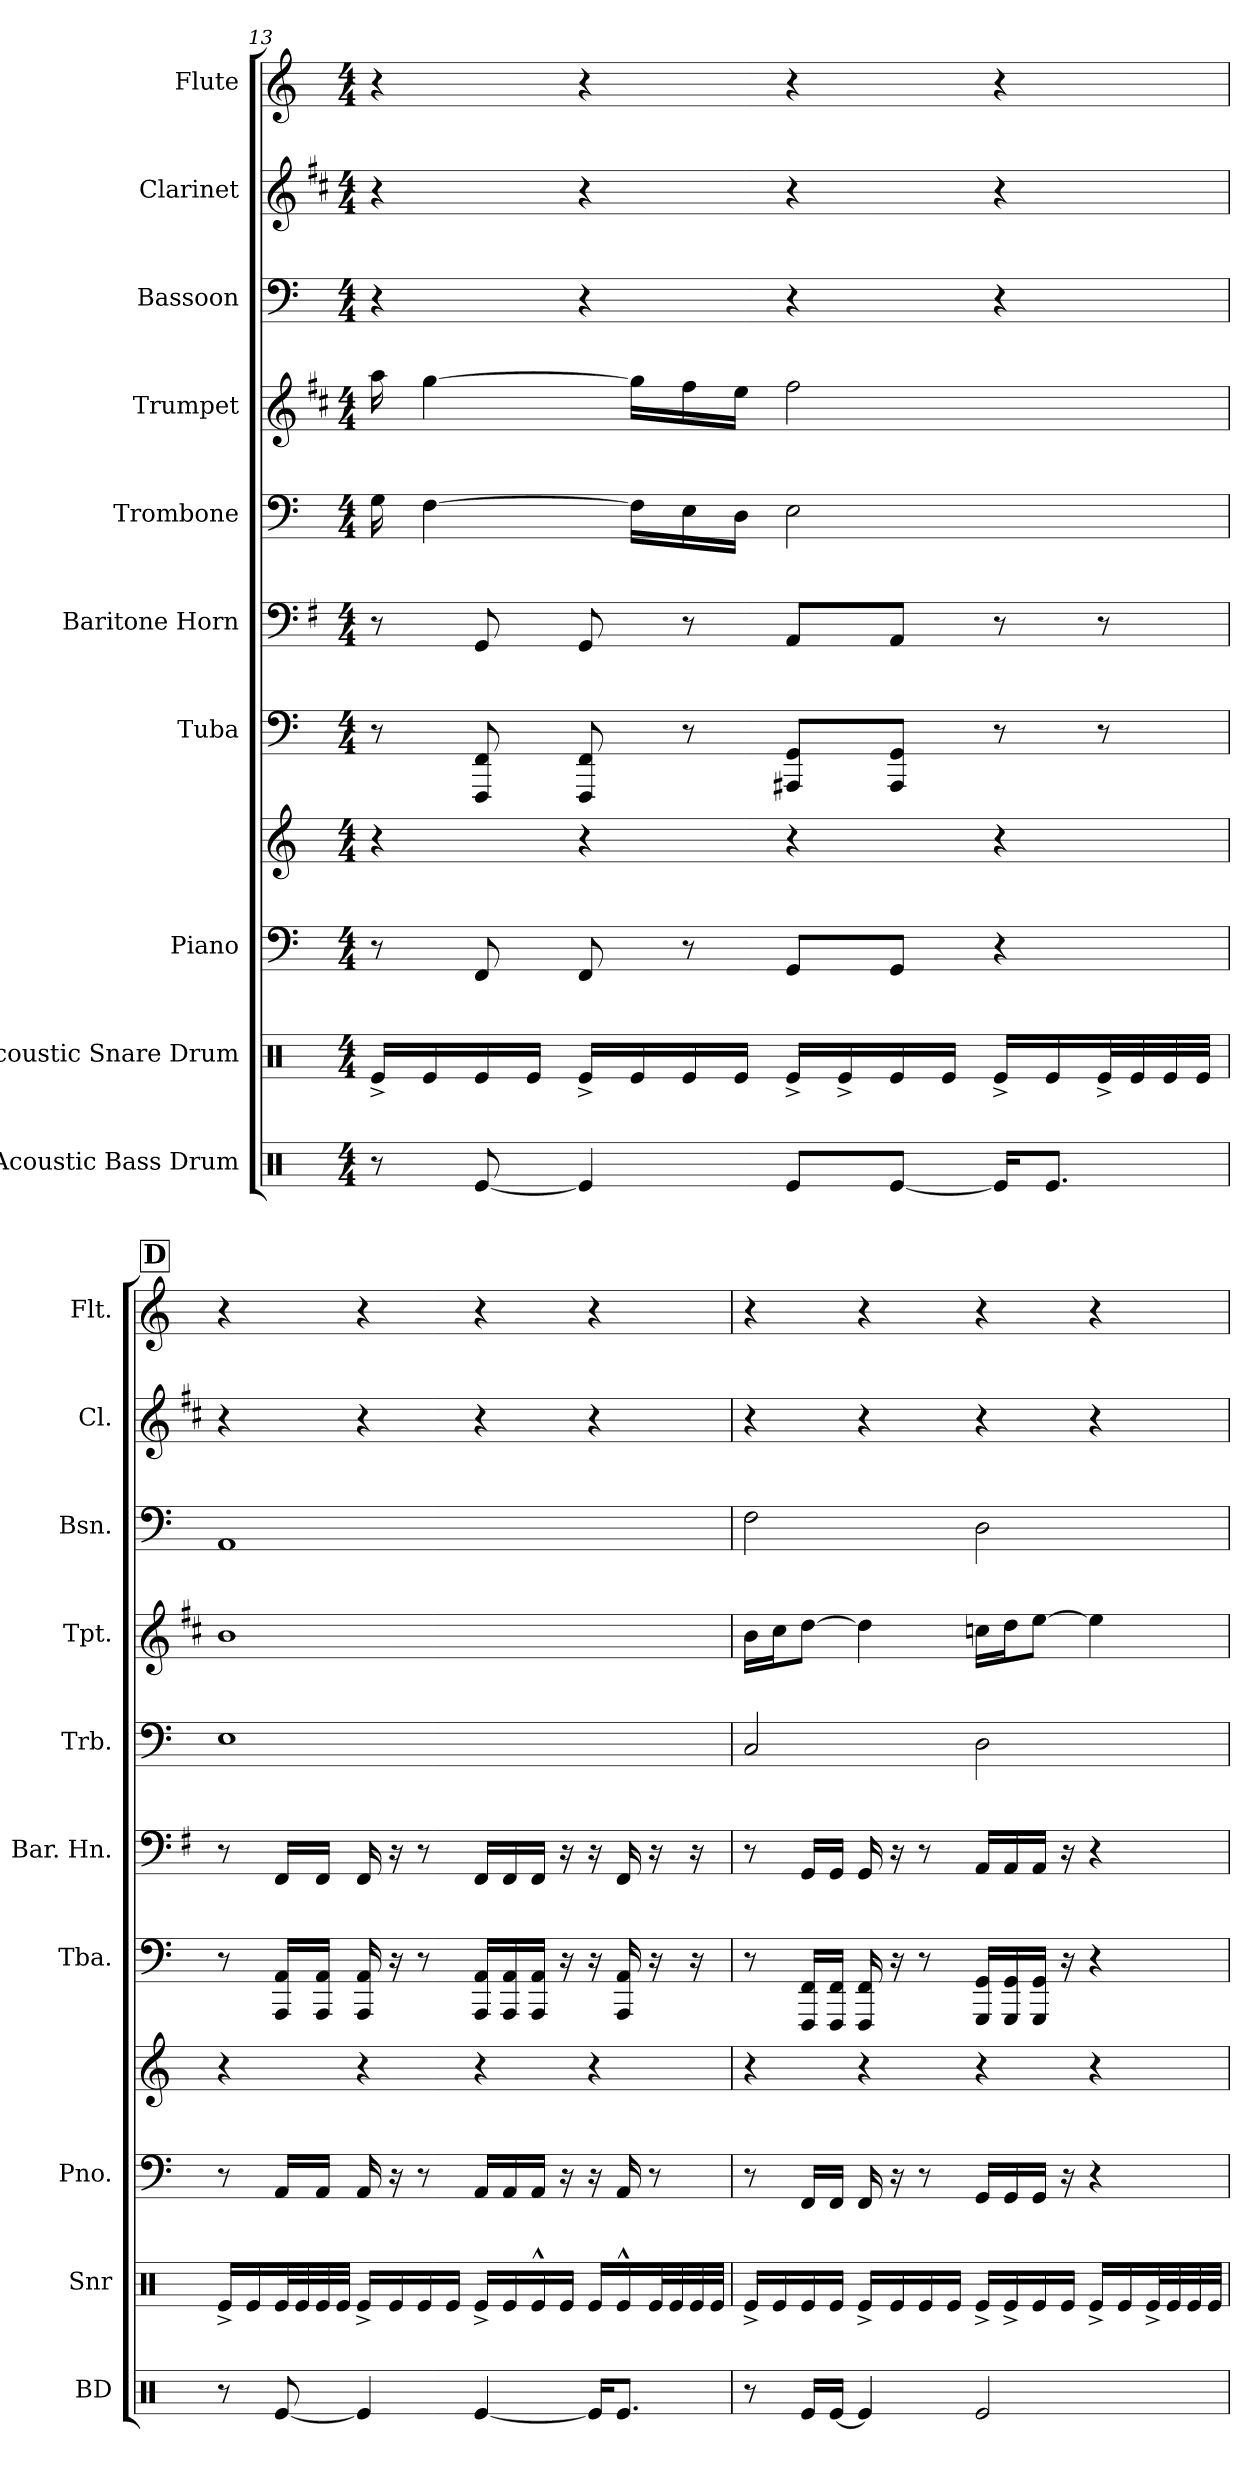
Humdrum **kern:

**kern	**kern	**kern	**kern	**kern	**kern	**kern	**kern	**kern	**kern	**kern
*part10	*part9	*part8	*part8	*part7	*part6	*part5	*part4	*part3	*part2	*part1
*staff11	*staff10	*staff9	*staff8	*staff7	*staff6	*staff5	*staff4	*staff3	*staff2	*staff1
*I"Acoustic Bass Drum	*I"Acoustic Snare Drum	*I"Piano	*	*I"Tuba	*I"Baritone Horn	*I"Trombone	*I"Trumpet	*I"Bassoon	*I"Clarinet	*I"Flute
*I'BD	*I'Snr	*I'Pno.	*	*I'Tba.	*I'Bar. Hn.	*I'Trb.	*I'Tpt.	*I'Bsn.	*I'Cl.	*I'Flt.
*clefX	*clefX	*clefF4	*clefG2	*clefF4	*clefF4	*clefF4	*clefG2	*clefF4	*clefG2	*clefG2
*	*	*	*	*	*ITrd4c7	*	*ITrd1c2	*	*ITrd1c2	*
*k[]	*k[]	*k[]	*k[]	*k[]	*k[]	*k[]	*k[]	*k[]	*k[]	*k[]
*M4/4	*M4/4	*M4/4	*M4/4	*M4/4	*M4/4	*M4/4	*M4/4	*M4/4	*M4/4	*M4/4
=13	=13	=13	=13	=13	=13	=13	=13	=13	=13	=13
8r	16Re^LL	8r	4r	8r	8r	16G	16gg	4r	4r	4r
.	16Re	.	.	.	.	[4F	[4ff	.	.	.
[8Re	16Re	8FF	.	8FF 8FFF	8CC	.	.	.	.	.
.	16ReJJ	.	.	.	.	.	.	.	.	.
4Re]	16Re^LL	8FF	4r	8FF 8FFF	8CC	.	.	4r	4r	4r
.	16Re	.	.	.	.	16FLL]	16ffLL]	.	.	.
.	16Re	8r	.	8r	8r	16E	16ee	.	.	.
.	16ReJJ	.	.	.	.	16DJJ	16ddJJ	.	.	.
8ReL	16Re^LL	8GGL	4r	8GG 8AAA#XL	8DDL	2E	2ee	4r	4r	4r
.	16Re^	.	.	.	.	.	.	.	.	.
[8ReJ	16Re	8GGJ	.	8GG 8AAA#J	8DDJ	.	.	.	.	.
.	16ReJJ	.	.	.	.	.	.	.	.	.
16ReKL]	16Re^LL	4r	4r	8r	8r	.	.	4r	4r	4r
8.ReJ	16Re	.	.	.	.	.	.	.	.	.
.	32Re^L	.	.	8r	8r	.	.	.	.	.
.	32Re	.	.	.	.	.	.	.	.	.
.	32Re	.	.	.	.	.	.	.	.	.
.	32ReJJJ	.	.	.	.	.	.	.	.	.
!!LO:REH:place=s1:a:t=D
=14	=14	=14	=14	=14	=14	=14	=14	=14	=14	=14
8r	16Re^LL	8r	4r	8r	8r	1E	1a	1AA	4r	4r
.	16Re	.	.	.	.	.	.	.	.	.
[8Re	32ReL	16AALL	.	16AA 16AAALL	16BBBLL	.	.	.	.	.
.	32Re	.	.	.	.	.	.	.	.	.
.	32Re	16AAJJ	.	16AA 16AAAJJ	16BBBJJ	.	.	.	.	.
.	32ReJJJ	.	.	.	.	.	.	.	.	.
4Re]	16Re^LL	16AA	4r	16AA 16AAA	16BBB	.	.	.	4r	4r
.	16Re	16r	.	16r	16r	.	.	.	.	.
.	16Re	8r	.	8r	8r	.	.	.	.	.
.	16ReJJ	.	.	.	.	.	.	.	.	.
[4Re	16Re^LL	16AALL	4r	16AA 16AAALL	16BBBLL	.	.	.	4r	4r
.	16Re	16AA	.	16AA 16AAA	16BBB	.	.	.	.	.
.	16Re^^	16AAJJ	.	16AA 16AAAJJ	16BBBJJ	.	.	.	.	.
.	16ReJJ	16r	.	16r	16r	.	.	.	.	.
16ReKL]	16ReLL	16r	4r	16r	16r	.	.	.	4r	4r
8.ReJ	16Re^^	16AA	.	16AA 16AAA	16BBB	.	.	.	.	.
.	32ReL	8r	.	16r	16r	.	.	.	.	.
.	32Re	.	.	.	.	.	.	.	.	.
.	32Re	.	.	16r	16r	.	.	.	.	.
.	32ReJJJ	.	.	.	.	.	.	.	.	.
=15	=15	=15	=15	=15	=15	=15	=15	=15	=15	=15
8r	16Re^LL	8r	4r	8r	8r	2C	16aLL	2F	4r	4r
.	16Re	.	.	.	.	.	16bJ	.	.	.
16ReLL	16Re	16FFLL	.	16FF 16FFFLL	16CCLL	.	[8ccJ	.	.	.
[16ReJJ	16ReJJ	16FFJJ	.	16FF 16FFFJJ	16CCJJ	.	.	.	.	.
4Re]	16Re^LL	16FF	4r	16FF 16FFF	16CC	.	4cc]	.	4r	4r
.	16Re	16r	.	16r	16r	.	.	.	.	.
.	16Re	8r	.	8r	8r	.	.	.	.	.
.	16ReJJ	.	.	.	.	.	.	.	.	.
2Re	16Re^LL	16GGLL	4r	16GG 16GGGLL	16DDLL	2D	16b-XLL	2D	4r	4r
.	16Re^	16GG	.	16GG 16GGG	16DD	.	16ccJ	.	.	.
.	16Re	16GGJJ	.	16GG 16GGGJJ	16DDJJ	.	[8ddJ	.	.	.
.	16ReJJ	16r	.	16r	16r	.	.	.	.	.
.	16Re^LL	4r	4r	4r	4r	.	4dd]	.	4r	4r
.	16Re	.	.	.	.	.	.	.	.	.
.	32Re^L	.	.	.	.	.	.	.	.	.
.	32Re	.	.	.	.	.	.	.	.	.
.	32Re	.	.	.	.	.	.	.	.	.
.	32ReJJJ	.	.	.	.	.	.	.	.	.
=	=	=	=	=	=	=	=	=	=	=
*-	*-	*-	*-	*-	*-	*-	*-	*-	*-	*-
